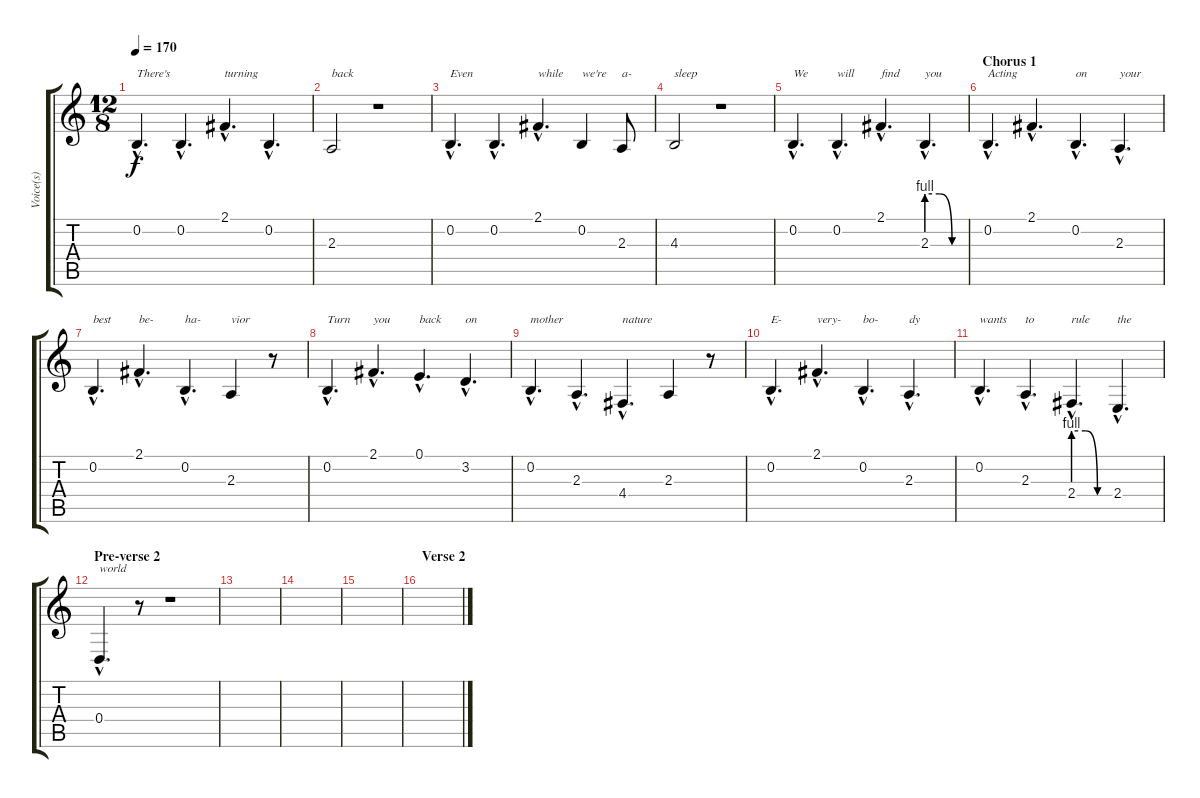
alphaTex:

\track ("Voice(s)" "Voice(s)") {instrument voiceoohs}
\staff {score tabs}
\tuning (E4 B3 G3 D3 A2 E2) {hide}
\ts (12 8)
\tempo 170
\clef g2
\ks c
0.2{hac}.4{d txt "There's" dy f} 0.2{hac}.4{d} 2.1{hac}.4{d txt "turning"} 0.2{hac}.4{d} |
2.3.2{txt "back"} r.1 |
0.2{hac}.4{d txt "Even"} 0.2{hac}.4{d} 2.1{hac}.4{d txt "while"} 0.2.4{txt "we're"} 2.3.8{txt "a-"} |
4.3.2{txt "sleep"} r.1 |
0.2{hac}.4{d txt "We"} 0.2{hac}.4{d txt "will"} 2.1{hac}.4{d txt "find"} 2.3{be (custom 0 4 20 4 40 0 60 0) hac}.4{d txt "you"} |
\section ("" "Chorus 1")
0.2{hac}.4{d txt "Acting"} 2.1{hac}.4{d} 0.2{hac}.4{d txt "on"} 2.3{hac}.4{d txt "your"} |
0.2{hac}.4{d txt "best"} 2.1{hac}.4{d txt "be-"} 0.2{hac}.4{d txt "ha-"} 2.3.4{txt "vior"} r.8 |
0.2{hac}.4{d txt "Turn"} 2.1{hac}.4{d txt "you"} 0.1{hac}.4{d txt "back"} 3.2{hac}.4{d txt "on"} |
0.2{hac}.4{d txt "mother"} 2.3{hac}.4{d} 4.4{hac}.4{d txt "nature"} 2.3.4 r.8 |
0.2{hac}.4{d txt "E-"} 2.1{hac}.4{d txt "very-"} 0.2{hac}.4{d txt "bo-"} 2.3{hac}.4{d txt "dy"} |
0.2{hac}.4{d txt "wants"} 2.3{hac}.4{d txt "to"} 2.4{be (custom 0 4 20 4 40 0 60 0) hac}.4{d txt "rule"} 2.4{hac}.4{d txt "the"} |
\section ("" "Pre-verse 2")
0.4{hac}.4{d txt "world"} r.8 r.1 |
|
|
|
\section ("" "Verse 2")
